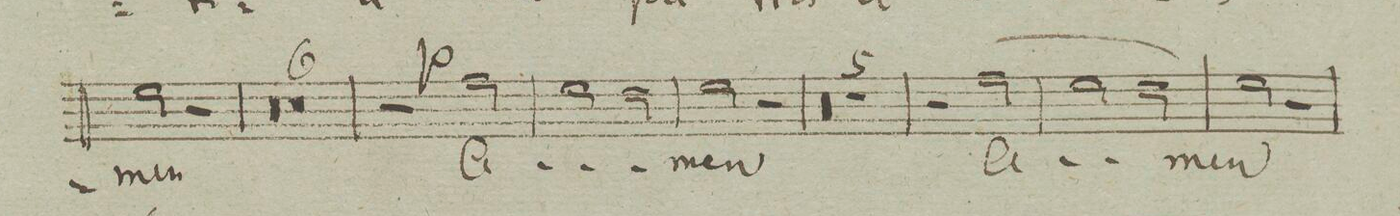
**kern	**text	**dynam
*I"Soprano. Tutti.	*	*
*clefC1	*	*
*k[]	*	*
*met(c)	*	*
*M4/4	*	*
2cc\	-men	.
2r	.	.
=124	=124	=124
00r	.	.
=125	=125	=125
=126	=126	=126
=127	=127	=127
=128	=128	=128
0r	.	.
=129	=129	=129
=130	=130	=130
2r	.	.
2dd\	a-	p
=131	=131	=131
2cc\	.	.
2b\	.	.
=132	=132	=132
2cc\	-men	.
2r	.	.
=133	=133	=133
00r	.	.
=134	=134	=134
=135	=135	=135
=136	=136	=136
=137	=137	=137
1r	.	.
=138	=138	=138
2r	.	.
(>2dd\	-a-	.
=139	=139	=139
2cc\	.	.
2b\)	.	.
=140	=140	=140
2cc\	-men	.
2r	.	.
=141	=141	=141
*-	*-	*-
